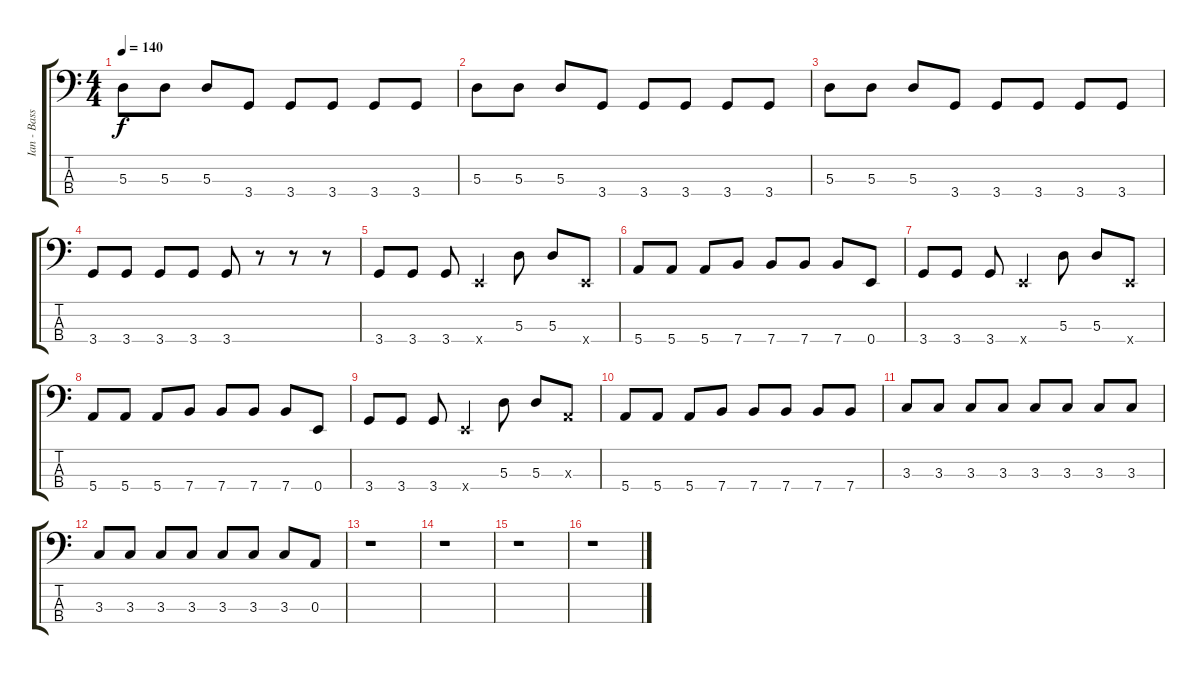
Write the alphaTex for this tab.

\track ("Ian - Bass" "Ian - Bass") {instrument electricbasspick}
\staff {score tabs}
\tuning (G2 D2 A1 E1) {hide}
\ts (4 4)
\tempo 140
\clef f4
\ks c
5.3.8{dy f} 5.3.8 5.3.8 3.4.8 3.4.8 3.4.8 3.4.8 3.4.8 |
5.3.8 5.3.8 5.3.8 3.4.8 3.4.8 3.4.8 3.4.8 3.4.8 |
5.3.8 5.3.8 5.3.8 3.4.8 3.4.8 3.4.8 3.4.8 3.4.8 |
3.4.8 3.4.8 3.4.8 3.4.8 3.4.8 r.8 r.8 r.8 |
3.4.8 3.4.8 3.4.8 0.4{x}.4 5.3.8 5.3.8 0.4{x}.8 |
5.4.8 5.4.8 5.4.8 7.4.8 7.4.8 7.4.8 7.4.8 0.4.8 |
3.4.8 3.4.8 3.4.8 0.4{x}.4 5.3.8 5.3.8 0.4{x}.8 |
5.4.8 5.4.8 5.4.8 7.4.8 7.4.8 7.4.8 7.4.8 0.4.8 |
3.4.8 3.4.8 3.4.8 0.4{x}.4 5.3.8 5.3.8 0.3{x}.8 |
5.4.8 5.4.8 5.4.8 7.4.8 7.4.8 7.4.8 7.4.8 7.4.8 |
3.3.8 3.3.8 3.3.8 3.3.8 3.3.8 3.3.8 3.3.8 3.3.8 |
3.3.8 3.3.8 3.3.8 3.3.8 3.3.8 3.3.8 3.3.8 0.3.8 |
r.1 |
r.1 |
r.1 |
r.1
